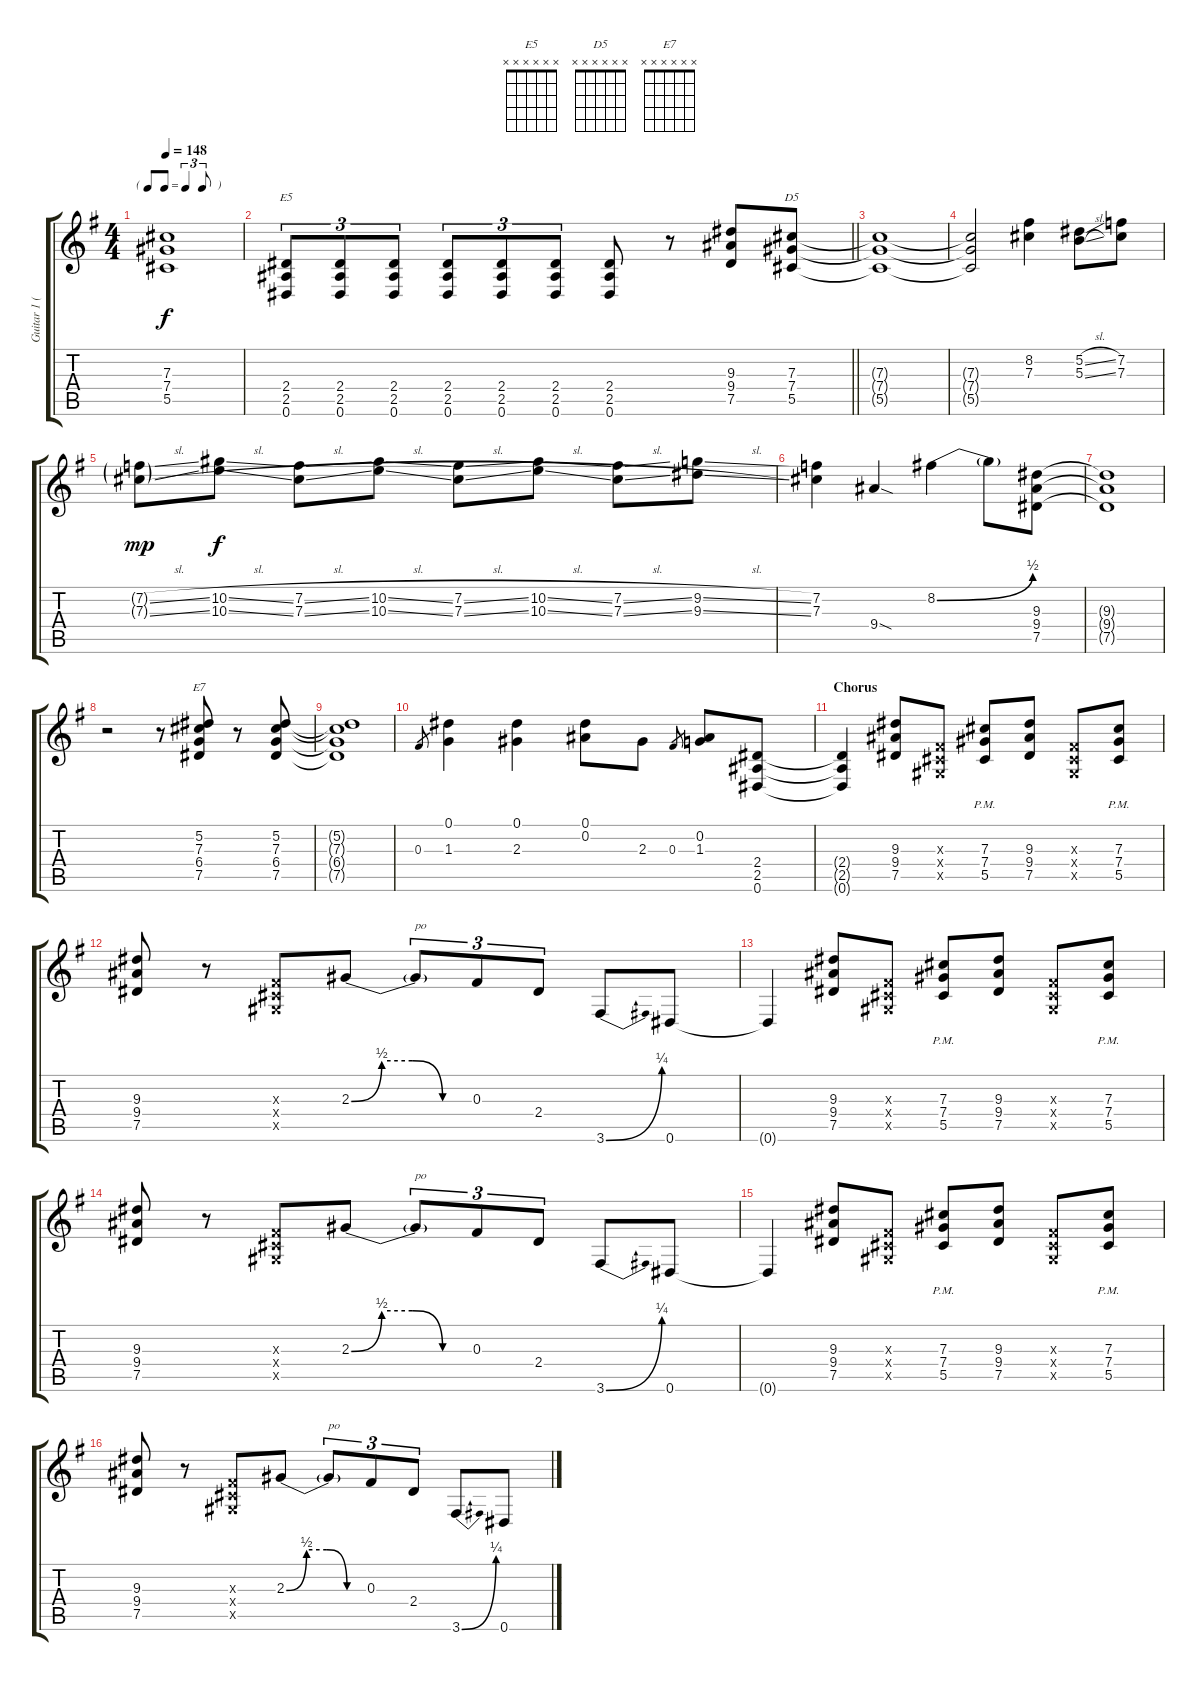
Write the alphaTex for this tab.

\track ("Guitar 1 (Slash)" "Guitar 1 (") {instrument overdrivenguitar}
\staff {score tabs}
\tuning (Eb4 Bb3 Gb3 Db3 Ab2 Eb2) {hide}
\chord ("E5" x x x x x x)
\chord ("D5" x x x x x x)
\chord ("E7" x x x x x x)
\ts (4 4)
\tf triplet8th
\tempo 148
\clef g2
\ks g
(7.3{t} 7.4{t} 5.5{t}).1{dy f} |
\barLineRight lightlight
(2.4 2.5 0.6).8{tu (3 2) ch "E5"} (2.4 2.5 0.6).8{tu (3 2)} (2.4 2.5 0.6).8{tu (3 2)} (2.4 2.5 0.6).8{tu (3 2)} (2.4 2.5 0.6).8{tu (3 2)} (2.4 2.5 0.6).8{tu (3 2)} (2.4 2.5 0.6).8 r.8 (9.3 9.4 7.5).8 (7.3 7.4 5.5).8{ch "D5"} |
(7.3{t} 7.4{t} 5.5{t}).1 |
(7.3{t} 7.4{t} 5.5{t}).2 (8.2 7.3).4 (5.2{sl} 5.3{sl}).8 (7.2 7.3).8 |
(7.2{sl g} 7.3{sl g}).8{dy mp} (10.2{sl} 10.3{sl}).8{dy f} (7.2{sl} 7.3{sl}).8 (10.2{sl} 10.3{sl}).8 (7.2{sl} 7.3{sl}).8 (10.2{sl} 10.3{sl}).8 (7.2{sl} 7.3{sl}).8 (9.2{sl} 9.3{sl}).8 |
(7.2 7.3).4 9.4{sod}.4 8.2{be (bend 0 0 60 2)}.4 8.2{t}.8 (9.3 9.4 7.5).8 |
(9.3{t} 9.4{t} 7.5{t}).1 |
r.2 r.8 (5.2 7.3 6.4 7.5).8{ch "E7"} r.8 (5.2 7.3 6.4 7.5).8 |
(5.2{t} 7.3{t} 6.4{t} 7.5{t}).1 |
0.3.8{gr} (0.1 1.3).4 (0.1 2.3).4 (0.1 0.2).8 2.3.8 0.3.8{gr} (0.2 1.3).8 (2.4 2.5 0.6).8 |
\section ("" "Chorus")
(2.4{t} 2.5{t} 0.6{t}).4 (9.3 9.4 7.5).8 (0.3{x} 0.4{x} 0.5{x}).8 (7.3{pm} 7.4{pm} 5.5{pm}).8 (9.3 9.4 7.5).8 (0.3{x} 0.4{x} 0.5{x}).8 (7.3{pm} 7.4{pm} 5.5{pm}).8 |
(9.3 9.4 7.5).8 r.8 (0.3{x} 0.4{x} 0.5{x}).8 2.3{be (custom 0 0 15 2 30 2 45 0 60 0)}.8 2.3{t}.8{tu (3 2) txt "po"} 0.3.8{tu (3 2)} 2.4.8{tu (3 2)} 3.6{be (bend 0 0 60 1)}.8 0.6.8 |
0.6{t}.4 (9.3 9.4 7.5).8 (0.3{x} 0.4{x} 0.5{x}).8 (7.3{pm} 7.4{pm} 5.5{pm}).8 (9.3 9.4 7.5).8 (0.3{x} 0.4{x} 0.5{x}).8 (7.3{pm} 7.4{pm} 5.5{pm}).8 |
(9.3 9.4 7.5).8 r.8 (0.3{x} 0.4{x} 0.5{x}).8 2.3{be (custom 0 0 15 2 30 2 45 0 60 0)}.8 2.3{t}.8{tu (3 2) txt "po"} 0.3.8{tu (3 2)} 2.4.8{tu (3 2)} 3.6{be (bend 0 0 60 1)}.8 0.6.8 |
0.6{t}.4 (9.3 9.4 7.5).8 (0.3{x} 0.4{x} 0.5{x}).8 (7.3{pm} 7.4{pm} 5.5{pm}).8 (9.3 9.4 7.5).8 (0.3{x} 0.4{x} 0.5{x}).8 (7.3{pm} 7.4{pm} 5.5{pm}).8 |
(9.3 9.4 7.5).8 r.8 (0.3{x} 0.4{x} 0.5{x}).8 2.3{be (custom 0 0 15 2 30 2 45 0 60 0)}.8 2.3{t}.8{tu (3 2) txt "po"} 0.3.8{tu (3 2)} 2.4.8{tu (3 2)} 3.6{be (bend 0 0 60 1)}.8 0.6.8
